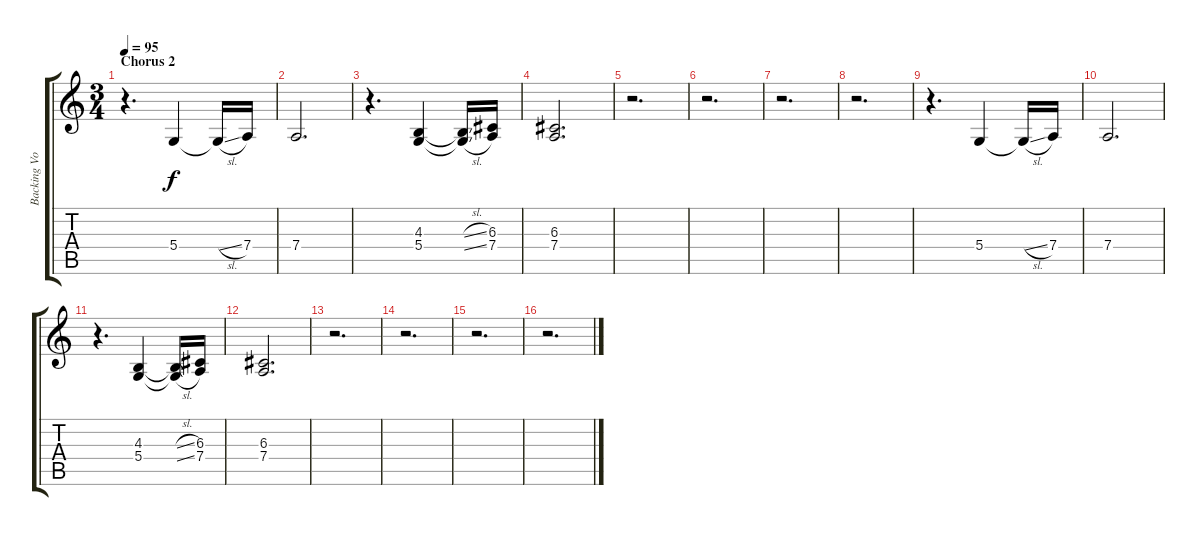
\track ("Backing Vocal" "Backing Vo") {instrument oboe}
\staff {score tabs}
\tuning (E4 B3 G3 D3 A2 D2) {hide}
\ts (3 4)
\section ("" "Chorus 2")
\tempo 95
\clef g2
\ks c
r.4{d dy f} 5.4.4 5.4{sl t}.16 7.4.16 |
7.4.2{d} |
r.4{d} (4.3 5.4).4 (4.3{sl t} 5.4{sl t}).16 (6.3 7.4).16 |
(6.3 7.4).2{d} |
r.2{d} |
r.2{d} |
r.2{d} |
r.2{d} |
r.4{d} 5.4.4 5.4{sl t}.16 7.4.16 |
7.4.2{d} |
r.4{d} (4.3 5.4).4 (4.3{sl t} 5.4{sl t}).16 (6.3 7.4).16 |
(6.3 7.4).2{d} |
r.2{d} |
r.2{d} |
r.2{d} |
r.2{d}
